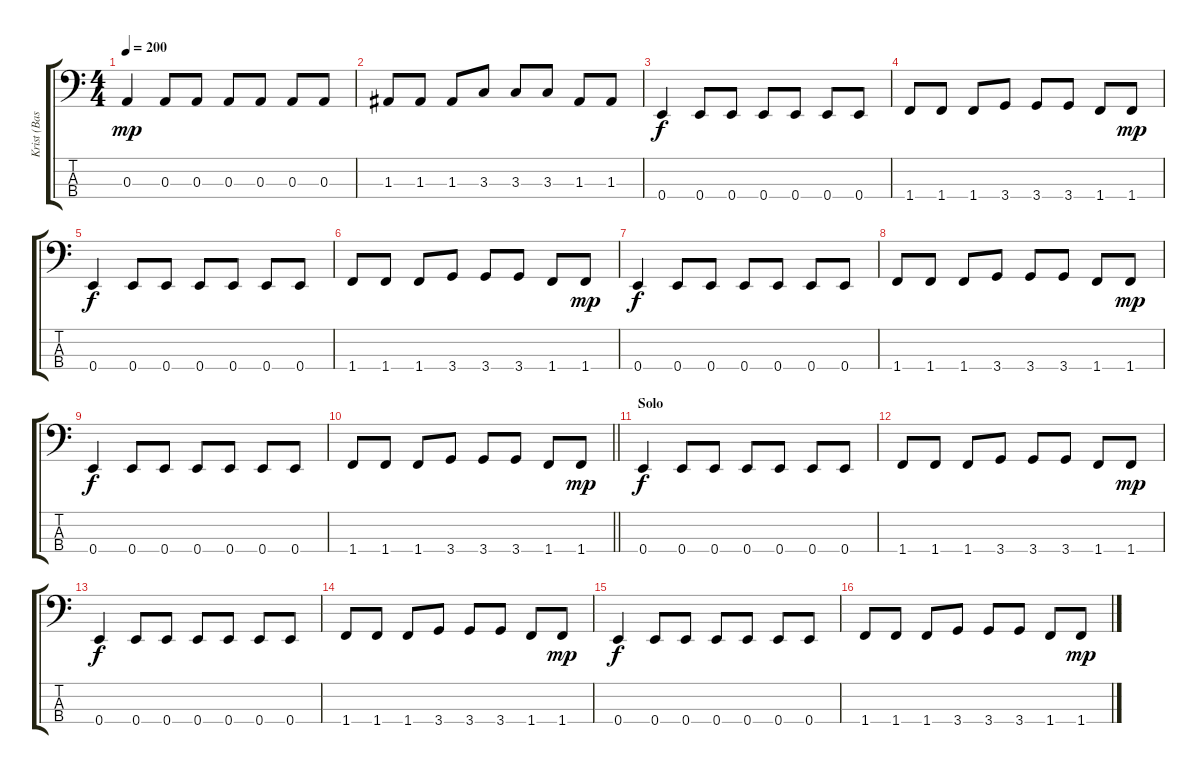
\track ("Krist (Bass)" "Krist (Bas") {instrument electricbasspick}
\staff {score tabs}
\tuning (G2 D2 A1 E1) {hide}
\ts (4 4)
\tempo 200
\clef f4
\ks c
0.3.4{dy mp} 0.3.8 0.3.8 0.3.8 0.3.8 0.3.8 0.3.8 |
1.3.8 1.3.8 1.3.8 3.3.8 3.3.8 3.3.8 1.3.8 1.3.8 |
0.4.4{dy f} 0.4.8 0.4.8 0.4.8 0.4.8 0.4.8 0.4.8 |
1.4.8 1.4.8 1.4.8 3.4.8 3.4.8 3.4.8 1.4.8 1.4.8{dy mp} |
0.4.4{dy f} 0.4.8 0.4.8 0.4.8 0.4.8 0.4.8 0.4.8 |
1.4.8 1.4.8 1.4.8 3.4.8 3.4.8 3.4.8 1.4.8 1.4.8{dy mp} |
0.4.4{dy f} 0.4.8 0.4.8 0.4.8 0.4.8 0.4.8 0.4.8 |
1.4.8 1.4.8 1.4.8 3.4.8 3.4.8 3.4.8 1.4.8 1.4.8{dy mp} |
0.4.4{dy f} 0.4.8 0.4.8 0.4.8 0.4.8 0.4.8 0.4.8 |
\barLineRight lightlight
1.4.8 1.4.8 1.4.8 3.4.8 3.4.8 3.4.8 1.4.8 1.4.8{dy mp} |
\section ("" "Solo")
0.4.4{dy f} 0.4.8 0.4.8 0.4.8 0.4.8 0.4.8 0.4.8 |
1.4.8 1.4.8 1.4.8 3.4.8 3.4.8 3.4.8 1.4.8 1.4.8{dy mp} |
0.4.4{dy f} 0.4.8 0.4.8 0.4.8 0.4.8 0.4.8 0.4.8 |
1.4.8 1.4.8 1.4.8 3.4.8 3.4.8 3.4.8 1.4.8 1.4.8{dy mp} |
0.4.4{dy f} 0.4.8 0.4.8 0.4.8 0.4.8 0.4.8 0.4.8 |
1.4.8 1.4.8 1.4.8 3.4.8 3.4.8 3.4.8 1.4.8 1.4.8{dy mp}
